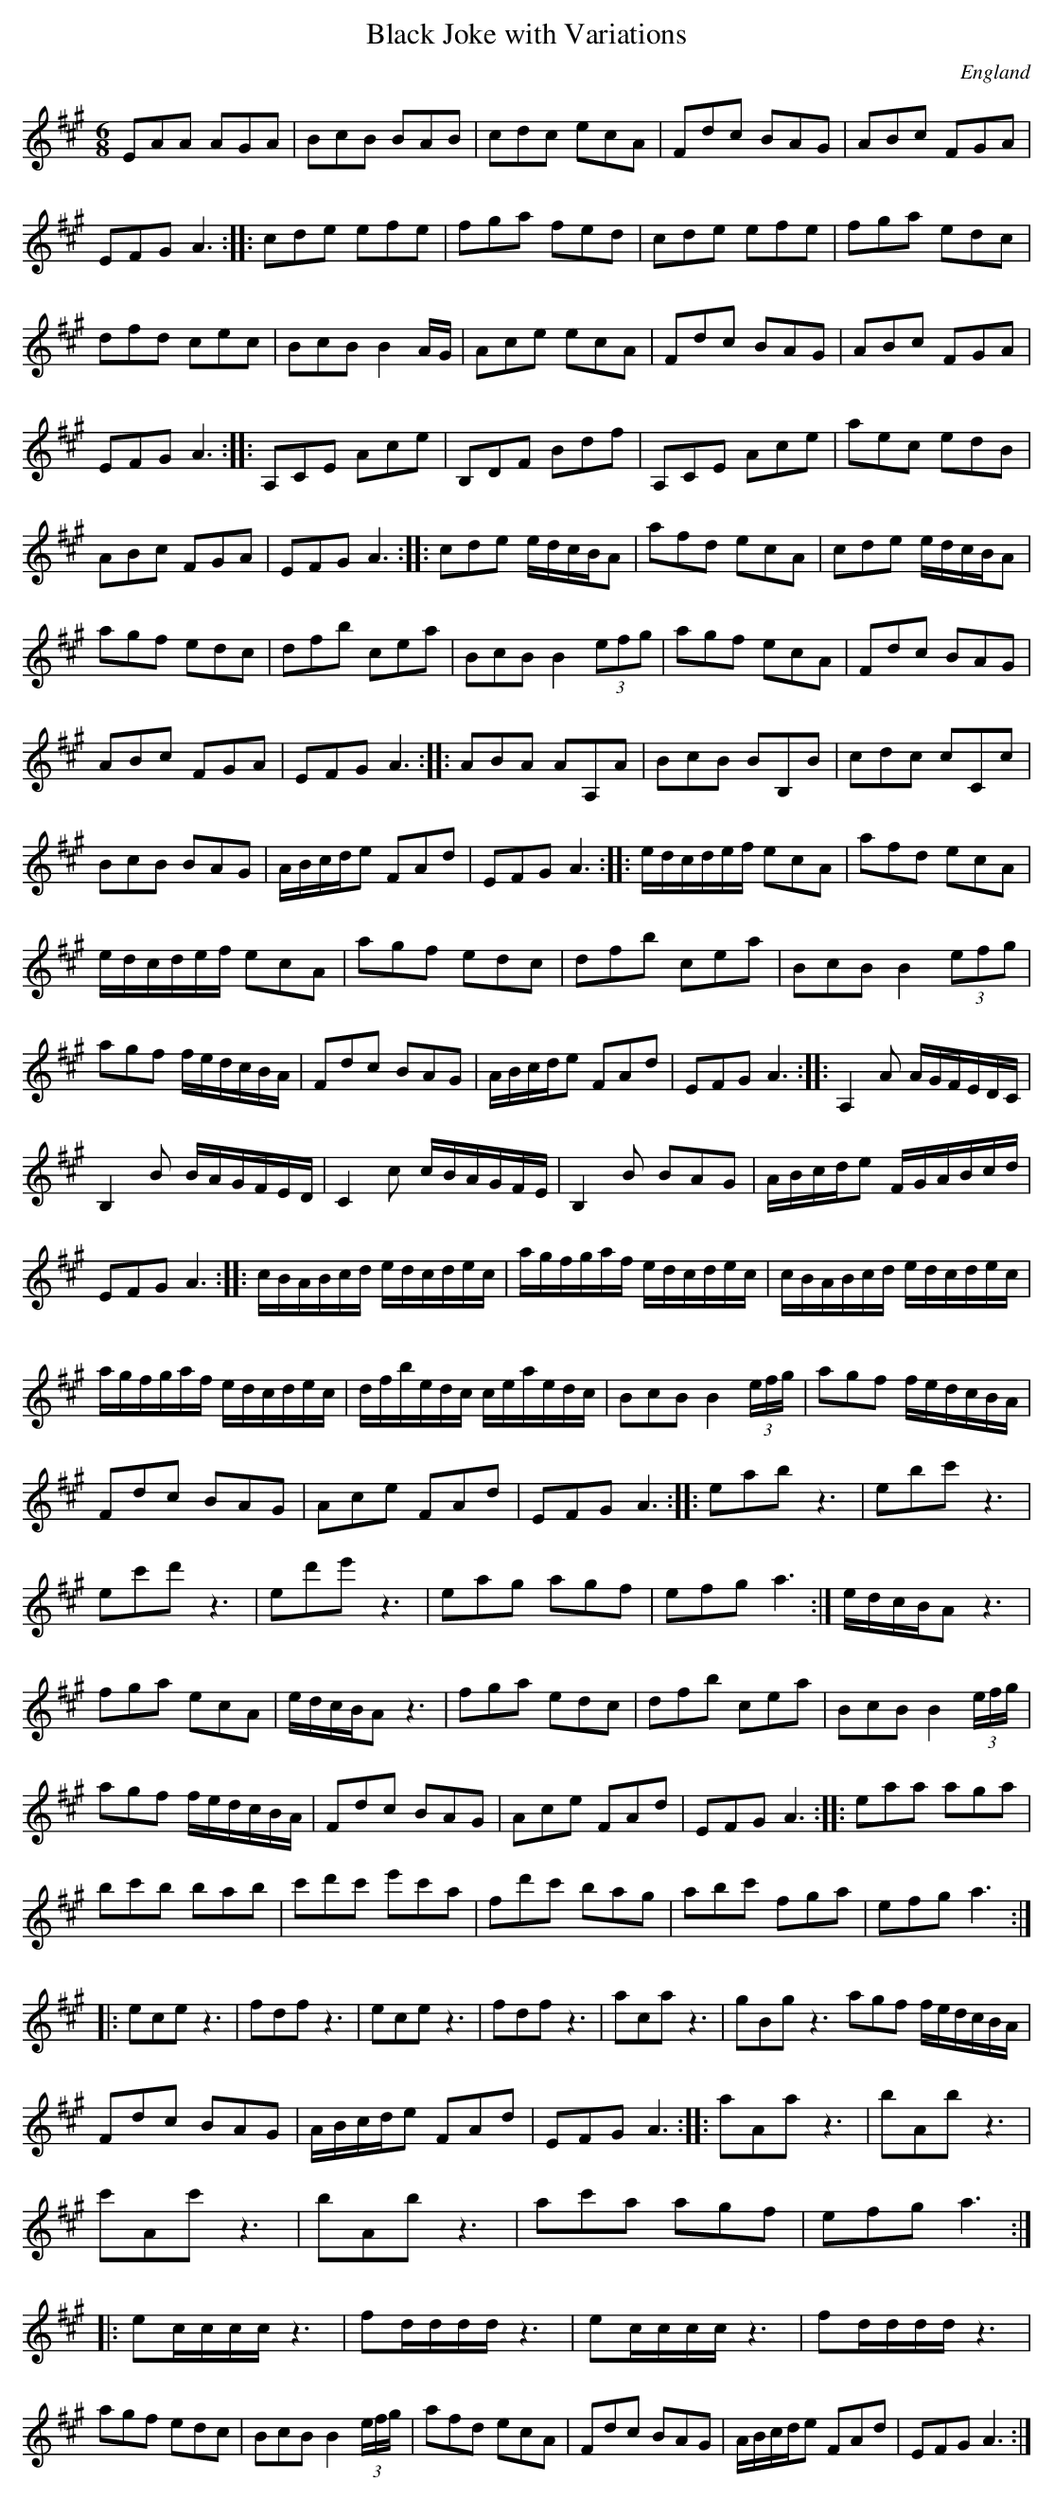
X:1
T:Black Joke with Variations
L:1/8
M:6/8
O:England
K:A major
EAA AGA|BcB BAB|cdc ecA|Fdc BAG|ABc FGA|EFG A3:|\
|:cde efe|fga fed|cde efe|fga edc|\
dfd cec|BcB B2 A/G/|Ace ecA|Fdc BAG|ABc FGA|EFG A3:|\
|:A,CE Ace|B,DF Bdf|A,CE Ace|aec edB|ABc FGA|EFG A3:|\
|:cde e/d/c/B/A|afd ecA|cde e/d/c/B/A|agf edc|\
dfb cea|BcB B2 (3efg|agf ecA|Fdc BAG|ABc FGA|EFG A3:|\
|:ABA AA,A|BcB BB,B|cdc cCc|BcB BAG|A/B/c/d/e FAd|EFG A3:|\
|:e/d/c/d/e/f/ ecA|afd ecA|e/d/c/d/e/f/ ecA|agf edc|\
dfb cea|BcB B2 (3efg|agf f/e/d/c/B/A/|Fdc BAG|\
A/B/c/d/e FAd|EFG A3:|\
|:A,2A A/G/F/E/D/C/|B,2 B B/A/G/F/E/D/|\
C2c c/B/A/G/F/E/2|B,2 B BAG|\
A/B/c/d/e F/G/A/B/c/d/|EFG A3:|\
|:c/B/A/B/c/d/ e/d/c/d/e/c/|\
a/g/f/g/a/f/ e/d/c/d/e/2c/|\
c/B/A/B/c/d/ e/d/c/d/e/c/|\
a/g/f/g/a/f/ e/d/c/d/e/c/|\
d/f/b/e/d/c/ c/e/a/e/d/c/|\
BcB B2 (3e/f/g/|agf f/e/d/c/B/A/|\
Fdc BAG|Ace FAd|EFG A3:|\
|:eab z3|ebc' z3|ec'd' z3|ed'e' z3|\
eag agf|efg a3:|\
e/d/c/B/A z3|fga ecA|e/d/c/B/A z3|fga edc|\
dfb cea|BcB B2 (3e/f/g/|agf f/e/d/c/B/A/|Fdc BAG|\
Ace FAd|EFG A3:|\
|:eaa aga|bc'b bab|c'd'c' e'c'a|fd'c' bag|\
abc' fga|efg a3:|\
|:ece z3|fdf z3|ece z3|fdf z3|\
aca z3|gBg z3 agf f/e/d/c/B/A/|\
Fdc BAG|A/B/c/d/e FAd|EFG A3:|\
|:aAa z3|bAb z3|c'Ac' z3|bAb z3|ac'a agf|efg a3:|\
|:ec/c/c/c/ z3|fd/d/d/d/ z3|\
ec/c/c/c/ z3|fd/d/d/d/ z3|\
agf edc|BcB B2 (3e/f/g/|afd ecA|Fdc BAG|\
A/B/c/d/e FAd|EFG A3:|
